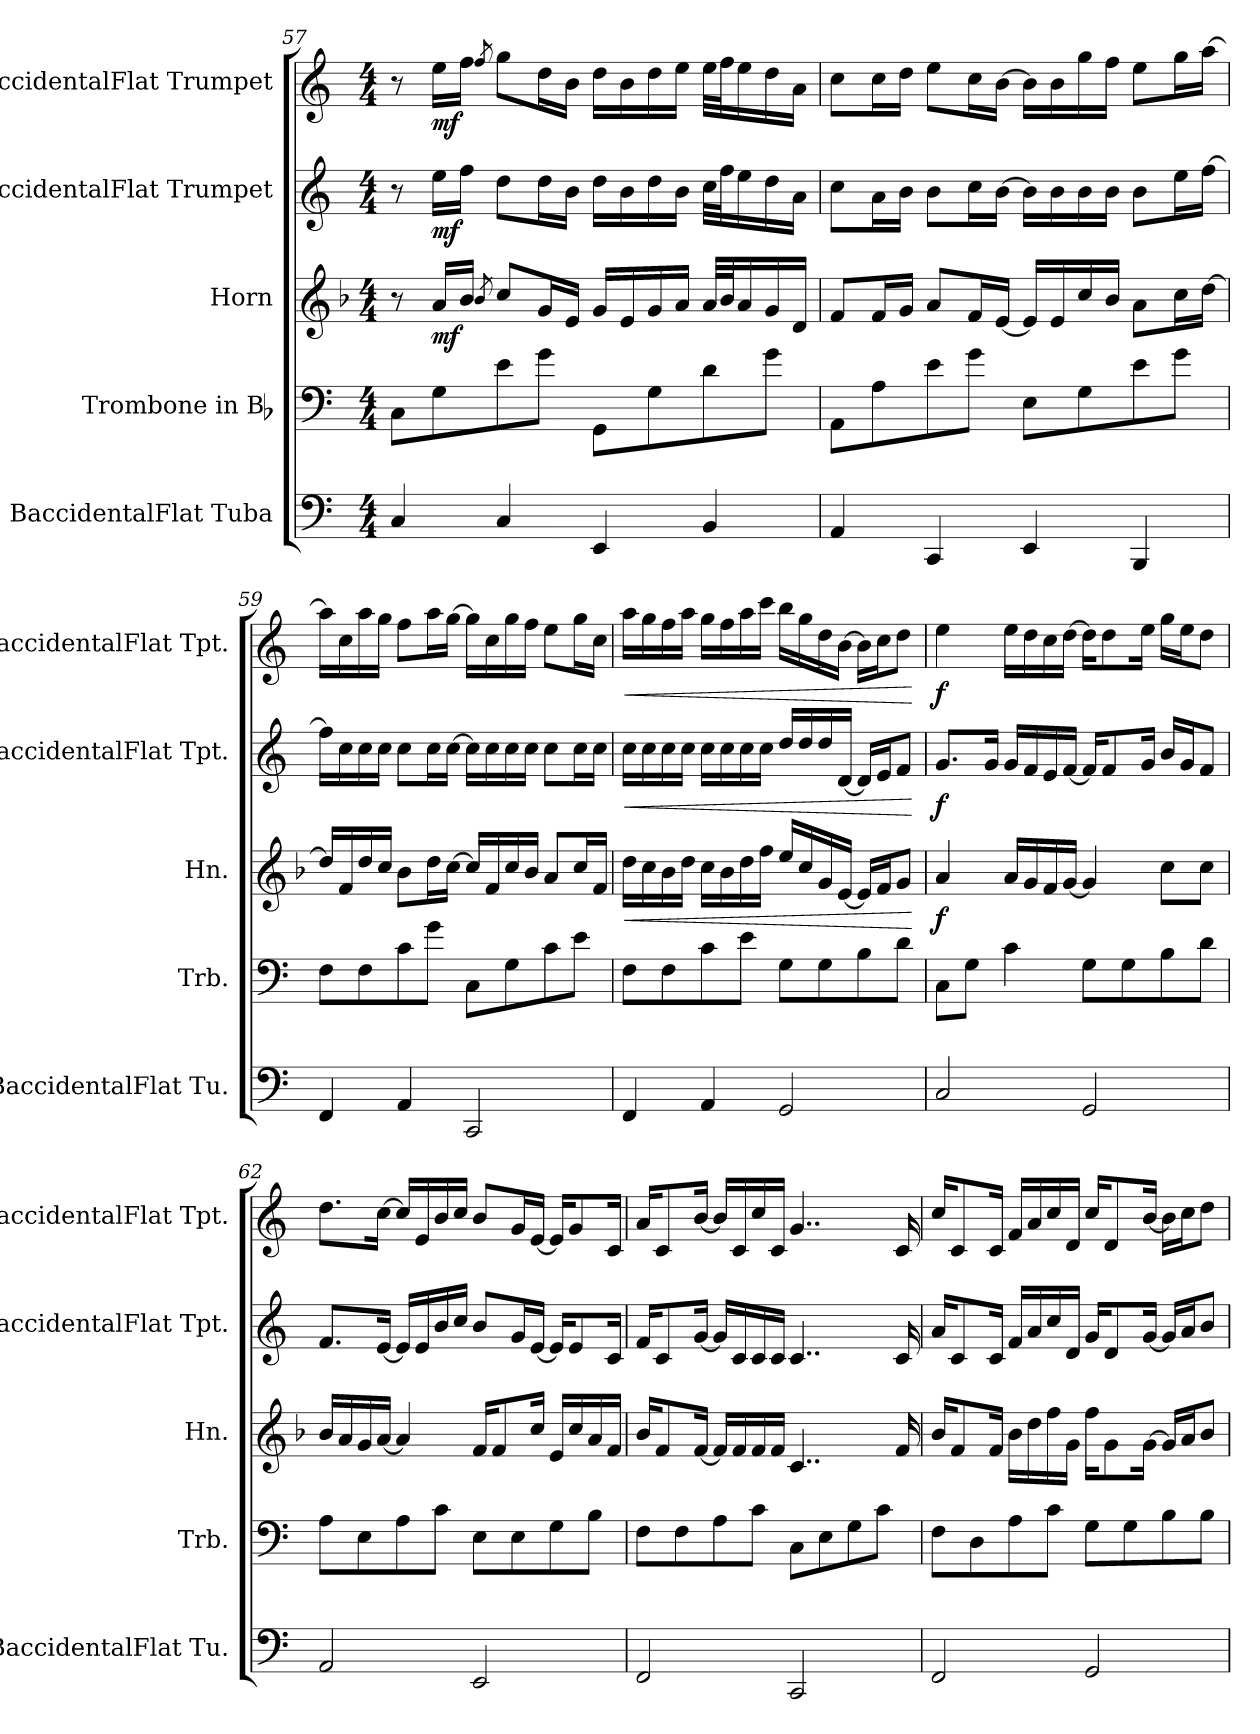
**kern	**kern	**kern	**dynam	**kern	**dynam	**kern	**dynam
*part5	*part4	*part3	*part3	*part2	*part2	*part1	*part1
*staff5	*staff4	*staff3	*staff3	*staff2	*staff2	*staff1	*staff1
*I"BaccidentalFlat Tuba	*I"Trombone in Bb	*I"Horn	*	*I"BaccidentalFlat Trumpet	*	*I"BaccidentalFlat Trumpet	*
*I'BaccidentalFlat Tu.	*I'Trb.	*I'Hn.	*	*I'BaccidentalFlat Tpt.	*	*I'BaccidentalFlat Tpt.	*
*clefF4	*clefF4	*clefG2	*	*clefG2	*	*clefG2	*
*ITrd1c2	*ITrd1c2	*ITrd4c7	*	*ITrd1c2	*	*ITrd1c2	*
*k[b-e-]	*k[b-e-]	*k[b-e-]	*	*k[b-e-]	*	*k[b-e-]	*
*M4/4	*M4/4	*M4/4	*	*M4/4	*	*M4/4	*
=57	=57	=57	=57	=57	=57	=57	=57
4BB-/	8BB-\L	8r	.	8r	.	8r	.
!	!	!	!LO:DY:b	!	!LO:DY:b	!	!LO:DY:b
.	8F\	16d/LL	mf	16dd\LL	mf	16dd\LL	mf
.	.	16e-/JJ	.	16ee-\JJ	.	16ee-\JJ	.
.	.	8qe-/	.	.	.	8qee-/	.
4BB-/	8d\	8f/L	.	8cc\L	.	8ff\L	.
.	8f\J	16c/L	.	16cc\L	.	16cc\L	.
.	.	16A/JJ	.	16a\JJ	.	16a\JJ	.
4DD/	8FF\L	16c/LL	.	16cc\LL	.	16cc\LL	.
.	.	16A/	.	16a\	.	16a\	.
.	8F\	16c/	.	16cc\	.	16cc\	.
.	.	16d/JJ	.	16a\JJ	.	16dd\JJ	.
4AA/	8c\	32d/LLL	.	32b-\LLL	.	32dd\LLL	.
.	.	32e-/J	.	32ee-\J	.	32ee-\J	.
.	.	16d/	.	16dd\	.	16dd\	.
.	8f\J	16c/	.	16cc\	.	16cc\	.
.	.	16G/JJ	.	16g\JJ	.	16g\JJ	.
!!LO:PB:g=z
=58	=58	=58	=58	=58	=58	=58	=58
4GG/	8GG\L	8B-/L	.	8b-\L	.	8b-\L	.
.	8G\	16B-/L	.	16g\L	.	16b-\L	.
.	.	16c/JJ	.	16a\JJ	.	16cc\JJ	.
4BBB-/	8d\	8d/L	.	8a\L	.	8dd\L	.
.	8f\J	16B-/L	.	16b-\L	.	16b-\L	.
.	.	[16A/JJ	.	[16a\JJ	.	[16a\JJ	.
4DD/	8D\L	16A/LL]	.	16a\LL]	.	16a\LL]	.
.	.	16A/	.	16a\	.	16a\	.
.	8F\	16f/	.	16a\	.	16ff\	.
.	.	16e-/JJ	.	16a\JJ	.	16ee-\JJ	.
4AAA/	8d\	8d\L	.	8a\L	.	8dd\L	.
.	8f\J	16f\L	.	16dd\L	.	16ff\L	.
.	.	[16g\JJ	.	[16ee-\JJ	.	[16gg\JJ	.
=59	=59	=59	=59	=59	=59	=59	=59
4EE-/	8E-\L	16g/LL]	.	16ee-\LL]	.	16gg\LL]	.
.	.	16B-/	.	16b-\	.	16b-\	.
.	8E-\	16g/	.	16b-\	.	16gg\	.
.	.	16f/JJ	.	16b-\JJ	.	16ff\JJ	.
4GG/	8B-\	8e-\L	.	8b-\L	.	8ee-\L	.
.	8f\J	16g\L	.	16b-\L	.	16gg\L	.
.	.	[16f\JJ	.	[16b-\JJ	.	[16ff\JJ	.
2BBB-/	8BB-\L	16f/LL]	.	16b-\LL]	.	16ff\LL]	.
.	.	16B-/	.	16b-\	.	16b-\	.
.	8F\	16f/	.	16b-\	.	16ff\	.
.	.	16e-/JJ	.	16b-\JJ	.	16ee-\JJ	.
.	8B-\	8d/L	.	8b-\L	.	8dd\L	.
.	8d\J	16f/L	.	16b-\L	.	16ff\L	.
.	.	16B-/JJ	.	16b-\JJ	.	16b-\JJ	.
!!LO:LB:g=z
=60	=60	=60	=60	=60	=60	=60	=60
!	!	!	!LO:HP:b	!	!LO:HP:b	!	!LO:HP:b
4EE-/	8E-\L	16g\LL	<	16b-\LL	<	16gg\LL	<
.	.	16f\	.	16b-\	.	16ff\	.
.	8E-\	16e-\	.	16b-\	.	16ee-\	.
.	.	16g\JJ	.	16b-\JJ	.	16gg\JJ	.
4GG/	8B-\	16f\LL	.	16b-\LL	.	16ff\LL	.
.	.	16e-\	.	16b-\	.	16ee-\	.
.	8d\J	16g\	.	16b-\	.	16gg\	.
.	.	16b-\JJ	.	16b-\JJ	.	16bb-\JJ	.
2FF/	8F\L	16a/LL	.	16cc/LL	.	16aa\LL	.
.	.	16f/	.	16cc/	.	16ff\	.
.	8F\	16c/	.	16cc/	.	16cc\	.
.	.	[16A/JJ	.	[16c/JJ	.	[16a\JJ	.
.	8A\	16A/LL]	.	16c/LL]	.	16a\LL]	.
.	.	16B-/J	.	16d/J	.	16b-\J	.
.	8c\J	8c/J	.	8e-/J	.	8cc\J	.
.	.	.	[	.	[	.	[
=61	=61	=61	=61	=61	=61	=61	=61
!	!	!	!LO:DY:b	!	!LO:DY:b	!	!LO:DY:b
2BB-/	8BB-\L	4d/	f	8.f/L	f	4dd\	f
.	8F\J	.	.	.	.	.	.
.	.	.	.	16f/Jk	.	.	.
.	4B-\	16d/LL	.	16f/LL	.	16dd\LL	.
.	.	16c/	.	16e-/	.	16cc\	.
.	.	16B-/	.	16d/	.	16b-\	.
.	.	[16c/JJ	.	[16e-/JJ	.	[16cc\JJ	.
2FF/	8F\L	4c/]	.	16e-/KL]	.	16cc\KL]	.
.	.	.	.	8e-/	.	8cc\	.
.	8F\	.	.	.	.	.	.
.	.	.	.	16f/Jk	.	16dd\Jk	.
.	8A\	8f\L	.	16a/LL	.	16ff\LL	.
.	.	.	.	16f/J	.	16dd\J	.
.	8c\J	8f\J	.	8e-/J	.	8cc\J	.
=62	=62	=62	=62	=62	=62	=62	=62
2GG/	8G\L	16e-/LL	.	8.e-/L	.	8.cc\L	.
.	.	16d/	.	.	.	.	.
.	8D\	16c/	.	.	.	.	.
.	.	[16d/JJ	.	[16d/Jk	.	[16b-\Jk	.
.	8G\	4d/]	.	16d/LL]	.	16b-/LL]	.
.	.	.	.	16d/	.	16d/	.
.	8B-\J	.	.	16a/	.	16a/	.
.	.	.	.	16b-/JJ	.	16b-/JJ	.
2DD/	8D\L	16B-/KL	.	8a/L	.	8a/L	.
.	.	8B-/	.	.	.	.	.
.	8D\	.	.	16f/L	.	16f/L	.
.	.	16f/Jk	.	[16d/JJ	.	[16d/JJ	.
.	8F\	16A/LL	.	16d/KL]	.	16d/KL]	.
.	.	16f/	.	8d/	.	8f/	.
.	8A\J	16d/	.	.	.	.	.
.	.	16B-/JJ	.	16B-/Jk	.	16B-/Jk	.
!!LO:PB:g=z
=63	=63	=63	=63	=63	=63	=63	=63
2EE-/	8E-\L	16e-/KL	.	16e-/KL	.	16g/KL	.
.	.	8B-/	.	8B-/	.	8B-/	.
.	8E-\	.	.	.	.	.	.
.	.	[16B-/Jk	.	[16f/Jk	.	[16a/Jk	.
.	8G\	16B-/LL]	.	16f/LL]	.	16a/LL]	.
.	.	16B-/	.	16B-/	.	16B-/	.
.	8B-\J	16B-/	.	16B-/	.	16b-/	.
.	.	16B-/JJ	.	16B-/JJ	.	16B-/JJ	.
2BBB-/	8BB-\L	4..F/	.	4..B-/	.	4..f/	.
.	8D\	.	.	.	.	.	.
.	8F\	.	.	.	.	.	.
.	8B-\J	.	.	.	.	.	.
.	.	16B-/	.	16B-/	.	16B-/	.
=64	=64	=64	=64	=64	=64	=64	=64
2EE-/	8E-\L	16e-/KL	.	16g/KL	.	16b-/KL	.
.	.	8B-/	.	8B-/	.	8B-/	.
.	8C\	.	.	.	.	.	.
.	.	16B-/Jk	.	16B-/Jk	.	16B-/Jk	.
.	8G\	16e-\LL	.	16e-/LL	.	16e-/LL	.
.	.	16g\	.	16g/	.	16g/	.
.	8B-\J	16b-\	.	16b-/	.	16b-/	.
.	.	16c\JJ	.	16c/JJ	.	16c/JJ	.
2FF/	8F\L	16b-\KL	.	16f/KL	.	16b-/KL	.
.	.	8c\	.	8c/	.	8c/	.
.	8F\	.	.	.	.	.	.
.	.	[16c\Jk	.	[16f/Jk	.	[16a/Jk	.
.	8A\	16c/LL]	.	16f/LL]	.	16a\LL]	.
.	.	16d/J	.	16g/J	.	16b-\J	.
.	8A\J	8e-/J	.	8a/J	.	8cc\J	.
=	=	=	=	=	=	=	=
*-	*-	*-	*-	*-	*-	*-	*-
